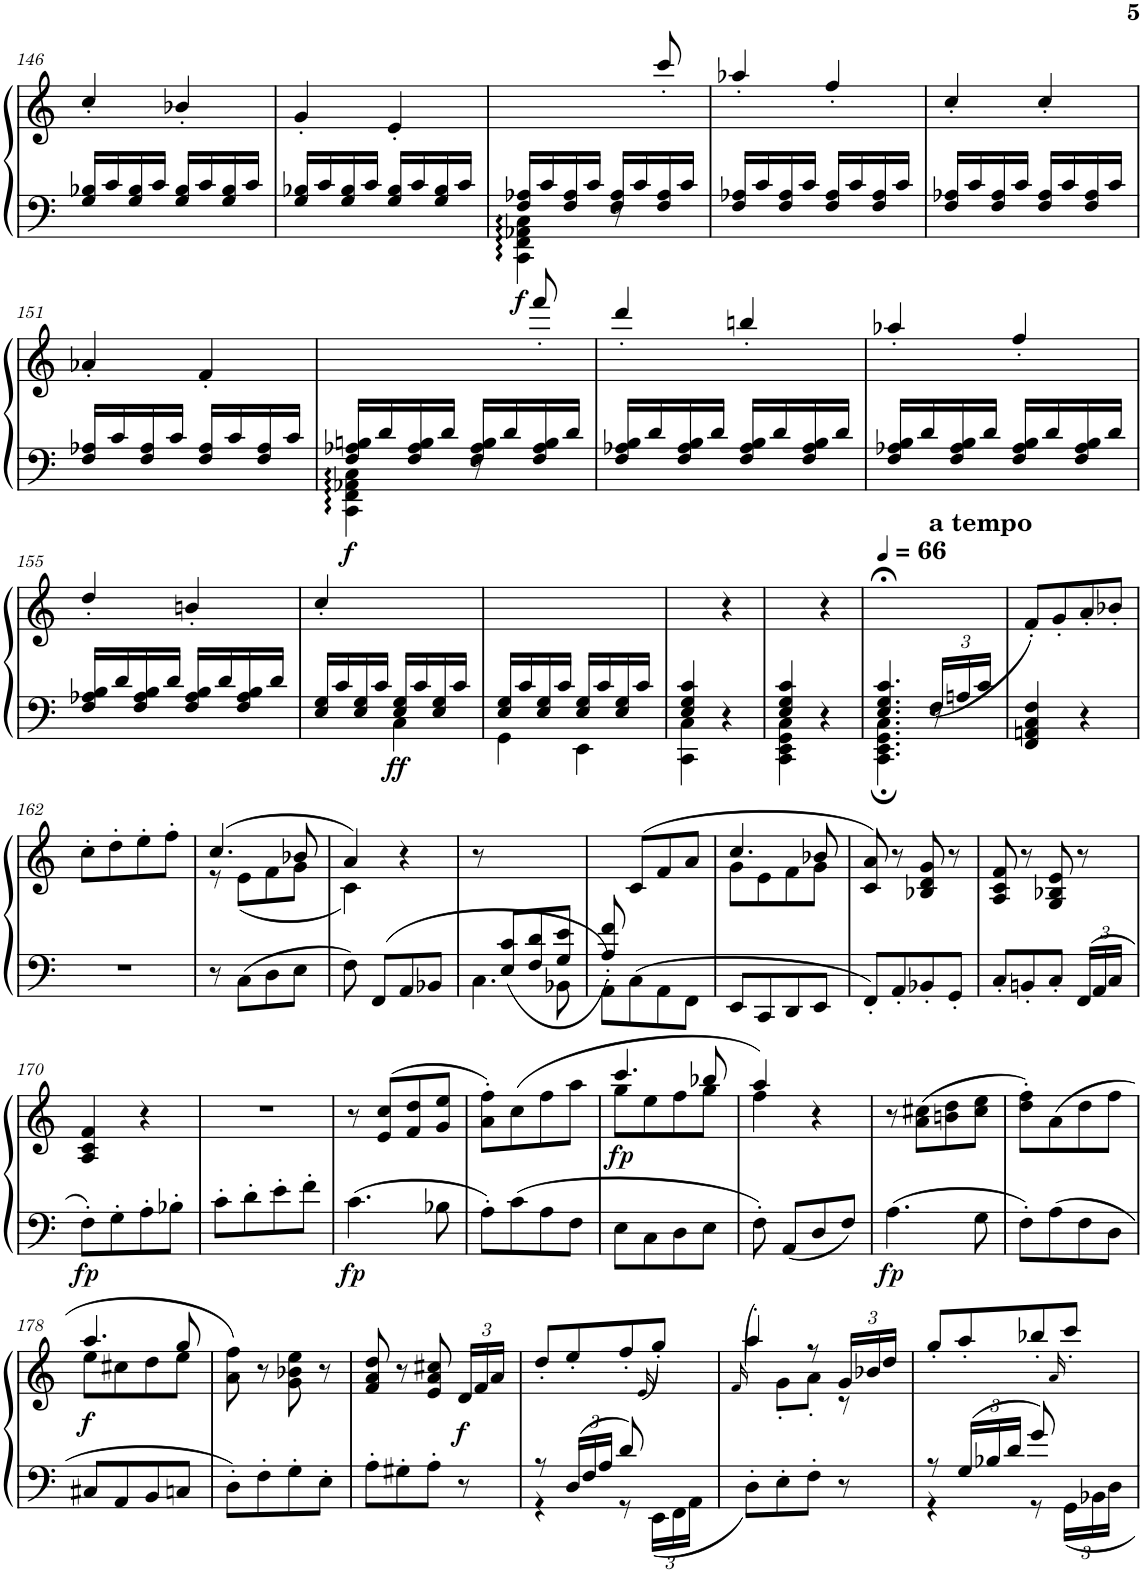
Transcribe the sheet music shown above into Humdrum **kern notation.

**kern	**kern	**dynam
*part1	*part1	*part1
*staff2	*staff1	*staff1/2
*I"Piano	*	*
*I'Pno.	*	*
!!LO:PB:g=z
*clefF4	*clefG2	*
*k[]	*k[]	*
*C:	*C:	*
*M2/4	*M2/4	*
=146	=146	=146
16G/ 16B-X/LL	4cc'/	.
16c/	.	.
16G/ 16B-/	.	.
16c/JJ	.	.
16G/ 16B-/LL	4b-X'/	.
16c/	.	.
16G/ 16B-/	.	.
16c/JJ	.	.
=147	=147	=147
16G/ 16B-X/LL	4g'/	.
16c/	.	.
16G/ 16B-/	.	.
16c/JJ	.	.
16G/ 16B-/LL	4e'/	.
16c/	.	.
16G/ 16B-/	.	.
16c/JJ	.	.
=148	=148	=148
*^	*	*
!	!	!	!LO:DY:b=2
16F/ 16A-X/LL	4CC\ 4FF\ 4AA-X\ 4C\	4.ryy	f
16c/	.	.	.
16F/ 16A-/	.	.	.
16c/JJ	.	.	.
16F/ 16A-/LL	8r	.	.
16c/	.	.	.
16F/ 16A-/	8ryy	8ccc'/	.
16c/JJ	.	.	.
*v	*v	*	*
=149	=149	=149
16F/ 16A-X/LL	4aa-X'/	.
16c/	.	.
16F/ 16A-/	.	.
16c/JJ	.	.
16F/ 16A-/LL	4ff'/	.
16c/	.	.
16F/ 16A-/	.	.
16c/JJ	.	.
=150	=150	=150
16F/ 16A-X/LL	4cc'/	.
16c/	.	.
16F/ 16A-/	.	.
16c/JJ	.	.
16F/ 16A-/LL	4cc'/	.
16c/	.	.
16F/ 16A-/	.	.
16c/JJ	.	.
!!LO:LB:g=z
=151	=151	=151
16F/ 16A-X/LL	4a-X'/	.
16c/	.	.
16F/ 16A-/	.	.
16c/JJ	.	.
16F/ 16A-/LL	4f'/	.
16c/	.	.
16F/ 16A-/	.	.
16c/JJ	.	.
=152	=152	=152
*^	*	*
!	!	!	!LO:DY:b=2
16F/ 16A-X/ 16Bn/LL	4CC\ 4FF\ 4AA-X\ 4C\	4.ryy	f
16d/	.	.	.
16F/ 16A-/ 16B/	.	.	.
16d/JJ	.	.	.
16F/ 16A-/ 16B/LL	8r	.	.
16d/	.	.	.
16F/ 16A-/ 16B/	8ryy	8fff'/	.
16d/JJ	.	.	.
*v	*v	*	*
=153	=153	=153
16F/ 16A-X/ 16B/LL	4ddd'/	.
16d/	.	.
16F/ 16A-/ 16B/	.	.
16d/JJ	.	.
16F/ 16A-/ 16B/LL	4bbn'/	.
16d/	.	.
16F/ 16A-/ 16B/	.	.
16d/JJ	.	.
=154	=154	=154
16F/ 16A-X/ 16B/LL	4aa-X'/	.
16d/	.	.
16F/ 16A-/ 16B/	.	.
16d/JJ	.	.
16F/ 16A-/ 16B/LL	4ff'/	.
16d/	.	.
16F/ 16A-/ 16B/	.	.
16d/JJ	.	.
!!LO:LB:g=z
=155	=155	=155
16F/ 16A-X/ 16B/LL	4dd'/	.
16d/	.	.
16F/ 16A-/ 16B/	.	.
16d/JJ	.	.
16F/ 16A-/ 16B/LL	4bn'/	.
16d/	.	.
16F/ 16A-/ 16B/	.	.
16d/JJ	.	.
=156	=156	=156
*^	*	*
16E/ 16G/LL	4ryy	4cc'/	.
16c/	.	.	.
16E/ 16G/	.	.	.
16c/JJ	.	.	.
!	!	!	!LO:DY:b=2
16E/ 16G/LL	4C\	4ryy	ff
16c/	.	.	.
16E/ 16G/	.	.	.
16c/JJ	.	.	.
=157	=157	=157	=157
16E/ 16G/LL	4GG\	2ryy	.
16c/	.	.	.
16E/ 16G/	.	.	.
16c/JJ	.	.	.
16E/ 16G/LL	4EE\	.	.
16c/	.	.	.
16E/ 16G/	.	.	.
16c/JJ	.	.	.
=158	=158	=158	=158
4E/ 4G/ 4c/	4CC\ 4C\	4ryy	.
4ryy	4r	4r	.
=159	=159	=159	=159
4E/ 4G/ 4c/	4CC\ 4EE\ 4GG\ 4C\	4ryy	.
4ryy	4r	4r	.
=160	=160	=160	=160
*	*	*MM66	*
4.E/;< 4.G/;< 4.c/;<	4.CC\; 4.EE\; 4.GG\; 4.C\;	4.ryy	.
*Xbrackettup	*	*	*
!	!	!LO:TX:a:B:t=a tempo	!
(24F/LL	8r	8ryy	.
24An/	.	.	.
24c/JJ	.	.	.
*v	*v	*	*
=161	=161	=161
4FF/ 4AAn/ 4C/ 4F/	8f'/L)	.
.	8g'/	.
4r	8a'/	.
.	8b-X'/J	.
!!LO:LB:g=z
=162	=162	=162
2r	8cc'\L	.
.	8dd'\	.
.	8ee'\	.
.	8ff'\J	.
=163	=163	=163
*	*^	*
8r	(4.cc/	8r	.
8C\L	.	(8e\L	.
8D\	.	8f\	.
8E\J	8b-X/	8g\J	.
=164	=164	=164	=164
8F\	4a/)	4c\)	.
8FF/L	.	.	.
8AA/	4r	4ryy	.
8BB-X/J	.	.	.
*	*v	*v	*
=165	=165	=165
*^	*	*
8ryy	4.C\	8r	.
8E/ 8c/L	.	4.ryy	.
8F/ 8d/	.	.	.
8G/ 8e/J	8BB-X\	.	.
=166	=166	=166	=166
8A/' 8f/'	8AA'\L	8ryy	.
4.ryy	8C\	(8c/L	.
.	8AA\	8f/	.
.	8FF\J	8a/J	.
*v	*v	*	*
=167	=167	=167
*	*^	*
8EE/L	4.cc/	8g\L	.
8CC/	.	8e\	.
8DD/	.	8f\	.
8EE/J	8b-X/	8g\J	.
*	*v	*v	*
=168	=168	=168
8FF'/L	8c/ 8a/)	.
8AA'/	8r	.
8BB-X'/	8B-X/ 8d/ 8g/	.
8GG'/J	8r	.
=169	=169	=169
8C'/L	8A/ 8c/ 8f/	.
8BBn'/	8r	.
8C'/J	8G/ 8B-X/ 8e/	.
24FF/LL	8r	.
24AA/	.	.
24C/JJ	.	.
!!LO:LB:g=z
=170	=170	=170
!	!	!LO:DY:b=2
8F'\L	4A/ 4c/ 4f/	fp
8G'\	.	.
8A'\	4r	.
8B-X'\J	.	.
=171	=171	=171
8c'\L	2r	.
8d'\	.	.
8e'\	.	.
8f'\J	.	.
=172	=172	=172
!	!	!LO:DY:b=2
4.c\	8r	fp
.	(8e/ 8cc/L	.
.	8f/ 8dd/	.
8B-X\	8g/ 8ee/J	.
=173	=173	=173
8A'\L	8a\' 8ff\'L)	.
8c\	(8cc\	.
8A\	8ff\	.
8F\J	8aa\J	.
=174	=174	=174
*	*^	*
!	!	!	!LO:DY:b
8E\L	4.ccc/	8gg\L	fp
8C\	.	8ee\	.
8D\	.	8ff\	.
8E\J	8bb-X/	8gg\J	.
=175	=175	=175	=175
8F'\	4aa/)	4ff\	.
8AA/L	.	.	.
8D/	4r	4ryy	.
8F/J	.	.	.
*	*v	*v	*
=176	=176	=176
!	!	!LO:DY:b=2
4.A\	8r	fp
.	(8a\ 8cc#X\L	.
.	8bn\ 8dd\	.
8G\	8cc#\ 8ee\J	.
=177	=177	=177
8F'\L	8dd\' 8ff\'L)	.
8A\	(8a\	.
8F\	8dd\	.
8D\J	8ff\J	.
!!LO:LB:g=z
=178	=178	=178
*	*^	*
!	!	!	!LO:DY:b
8C#X/L	4.aa/	8ee\L	f
8AA/	.	8cc#X\	.
8BB/	.	8dd\	.
8Cn/J	8gg/	8ee\J	.
*	*v	*v	*
=179	=179	=179
8D'\L	8a\ 8ff\)	.
8F'\	8r	.
8G'\	8g\ 8b-X\ 8ee\	.
8E'\J	8r	.
=180	=180	=180
8A'\L	8f/ 8a/ 8dd/	.
8G#X'\	8r	.
8A'\J	8e/ 8a/ 8cc#X/	.
*	*Xbrackettup	*
!	!	!LO:DY:b
8r	24d/LL	f
.	24f/	.
.	24a/JJ	.
=181	=181	=181
*^	*	*
8r	4r	8dd'/L	.
24D/LL	.	8ee'/	.
24F/	.	.	.
24A/JJ	.	.	.
8d/	8r	8ff'/	.
.	.	(16qe/	.
8ryy	24EE\LL	8gg'/J)	.
.	24FF\	.	.
.	24AA\JJ	.	.
*v	*v	*	*
=182	=182	=182
.	(16qf/	.
*	*^	*
8D'\L	4aa'/)	8ryy	.
8E'\	.	8g'\L	.
8F'\J	8r	8a'\J	.
8r	24g/LL	8r	.
.	24b-X/	.	.
.	24dd/JJ	.	.
*	*v	*v	*
=183	=183	=183
*^	*	*
8r	4r	8gg'/L	.
24G/LL	.	8aa'/	.
24B-X/	.	.	.
24d/JJ	.	.	.
8g/	8r	8bb-X'/	.
.	.	16qa/	.
8ryy	24GG\LL	8ccc'/J	.
.	24BB-X\	.	.
.	24D\JJ	.	.
*v	*v	*	*
=	=	=
*-	*-	*-
